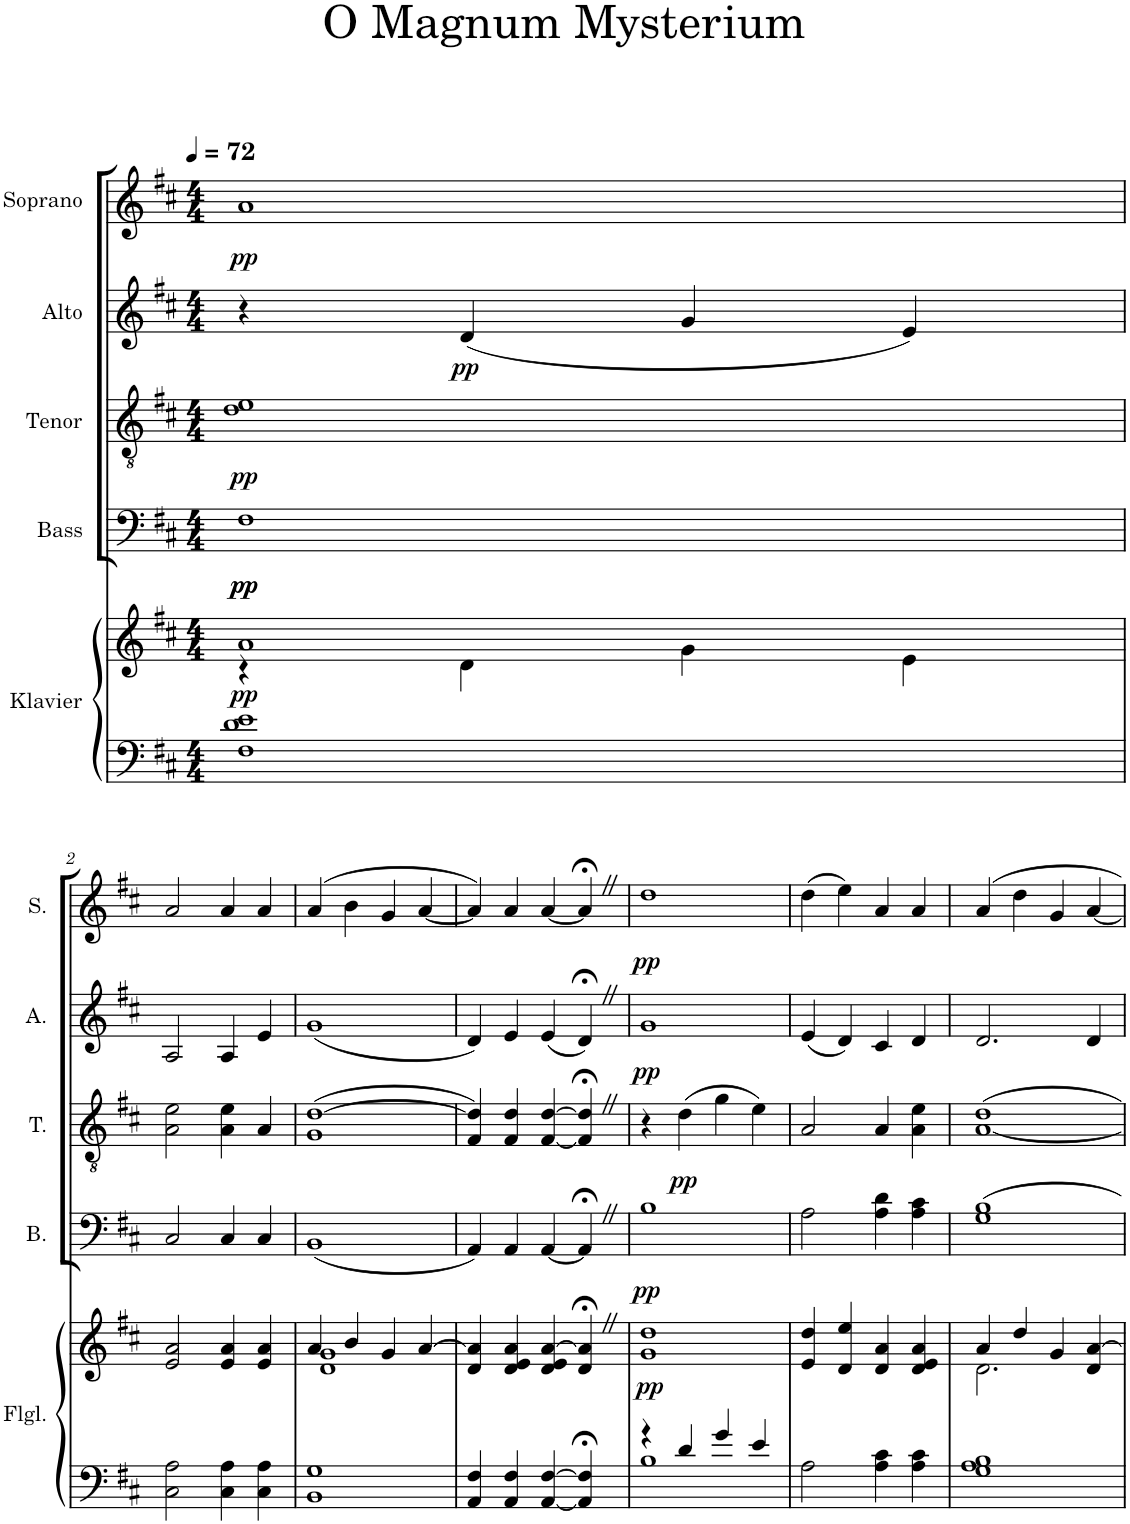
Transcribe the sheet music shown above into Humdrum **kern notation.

**kern	**kern	**dynam	**kern	**dynam	**kern	**dynam	**kern	**dynam	**kern	**dynam
*part5	*part5	*part5	*part4	*part4	*part3	*part3	*part2	*part2	*part1	*part1
*staff6	*staff5	*staff5/6	*staff4	*staff4	*staff3	*staff3	*staff2	*staff2	*staff1	*staff1
*I"Klavier	*	*	*I"Bass	*	*I"Tenor	*	*I"Alto	*	*I"Soprano	*
*	*	*	*I'B.	*	*I'T.	*	*I'A.	*	*I'S.	*
*clefF4	*clefG2	*	*clefF4	*	*clefGv2	*	*clefG2	*	*clefG2	*
*k[f#c#]	*k[f#c#]	*	*k[f#c#]	*	*k[f#c#]	*	*k[f#c#]	*	*k[f#c#]	*
*M4/4	*M4/4	*	*M4/4	*	*M4/4	*	*M4/4	*	*M4/4	*
*MM72	*MM72	*	*MM72	*	*MM72	*	*MM72	*	*MM72	*
=1	=1	=1	=1	=1	=1	=1	=1	=1	=1	=1
*	*^	*	*	*	*	*	*	*	*	*
!	!	!	!LO:DY:b	!	!LO:DY:b	!	!	!	!	!	!
!	!	!	!	!	!LO:DY:n=1:b	!	!LO:DY:b	!	!	!	!LO:DY:b
1F# 1d 1e	1a	4r	pp	1F#	pp pp	1d 1e	pp	4r	.	1a	pp
!	!	!	!	!	!	!	!	!	!LO:DY:b	!	!
.	.	4d\	.	.	.	.	.	(4d/	pp	.	.
.	.	4g\	.	.	.	.	.	4g/	.	.	.
.	.	4e\	.	.	.	.	.	4e/)	.	.	.
*	*v	*v	*	*	*	*	*	*	*	*	*
!!LO:LB:g=z
=2	=2	=2	=2	=2	=2	=2	=2	=2	=2	=2
2C#\ 2A\	2e/ 2a/	.	2C#/	.	2A\ 2e\	.	2A/	.	2a/	.
4C#\ 4A\	4e/ 4a/	.	4C#/	.	4A\ 4e\	.	4A/	.	4a/	.
4C#\ 4A\	4e/ 4a/	.	4C#/	.	4A/	.	4e/	.	4a/	.
=3	=3	=3	=3	=3	=3	=3	=3	=3	=3	=3
*	*^	*	*	*	*	*	*	*	*	*
1BB 1G	4a/	1d 1g	.	(1BB	.	(1G [1d	.	(1g	.	(4a/	.
.	4b/	.	.	.	.	.	.	.	.	4b\	.
.	4g/	.	.	.	.	.	.	.	.	4g/	.
.	[4a/	.	.	.	.	.	.	.	.	[4a/	.
*	*v	*v	*	*	*	*	*	*	*	*	*
=4	=4	=4	=4	=4	=4	=4	=4	=4	=4	=4
4AA/ 4F#/	4d/ 4a/]	.	4AA/)	.	4F#/ 4d/])	.	4d/)	.	4a/])	.
4AA/ 4F#/	4d/ 4e/ 4a/	.	4AA/	.	4F#/ 4d/	.	4e/	.	4a/	.
[4AA/ [4F#/	4d/ 4e/ [4a/	.	[4AA/	.	[4F#/ [4d/	.	(4e/	.	[4a/	.
4AA/];< 4F#/];<	4d/;<Z 4a/];<Z	.	4AA;<Z/]	.	4F#/];<Z 4d/];<Z	.	4d;<Z/)	.	4a;<Z/]	.
=5	=5	=5	=5	=5	=5	=5	=5	=5	=5	=5
*^	*	*	*	*	*	*	*	*	*	*
!	!	!	!LO:DY:b	!	!LO:DY:b	!	!	!	!LO:DY:b	!	!LO:DY:b
4r	1B	1g 1dd	pp	1B	pp	4r	.	1g	pp	1dd	pp
!	!	!	!	!	!	!	!LO:DY:b	!	!	!	!
4d/	.	.	.	.	.	(4d\	pp	.	.	.	.
4g/	.	.	.	.	.	4g\	.	.	.	.	.
4e/	.	.	.	.	.	4e\)	.	.	.	.	.
*v	*v	*	*	*	*	*	*	*	*	*	*
=6	=6	=6	=6	=6	=6	=6	=6	=6	=6	=6
2A\	4e/ 4dd/	.	2A\	.	2A/	.	(4e/	.	(4dd\	.
.	4d/ 4ee/	.	.	.	.	.	4d/)	.	4ee\)	.
4A\ 4c#\	4d/ 4a/	.	4A\ 4d\	.	4A/	.	4c#/	.	4a/	.
4A\ 4c#\	4d/ 4e/ 4a/	.	4A\ 4c#\	.	4A\ 4e\	.	4d/	.	4a/	.
=7	=7	=7	=7	=7	=7	=7	=7	=7	=7	=7
*	*^	*	*	*	*	*	*	*	*	*
1G 1A 1B	4a/	2.d\	.	1G 1B	.	[1A 1d	.	2.d/	.	4a/	.
.	4dd/	.	.	.	.	.	.	.	.	4dd\	.
.	4g/	.	.	.	.	.	.	.	.	4g/	.
.	4d/ [4a/	4ryy	.	.	.	.	.	4d/	.	[4a/	.
*	*v	*v	*	*	*	*	*	*	*	*	*
=	=	=	=	=	=	=	=	=	=	=
*-	*-	*-	*-	*-	*-	*-	*-	*-	*-	*-
